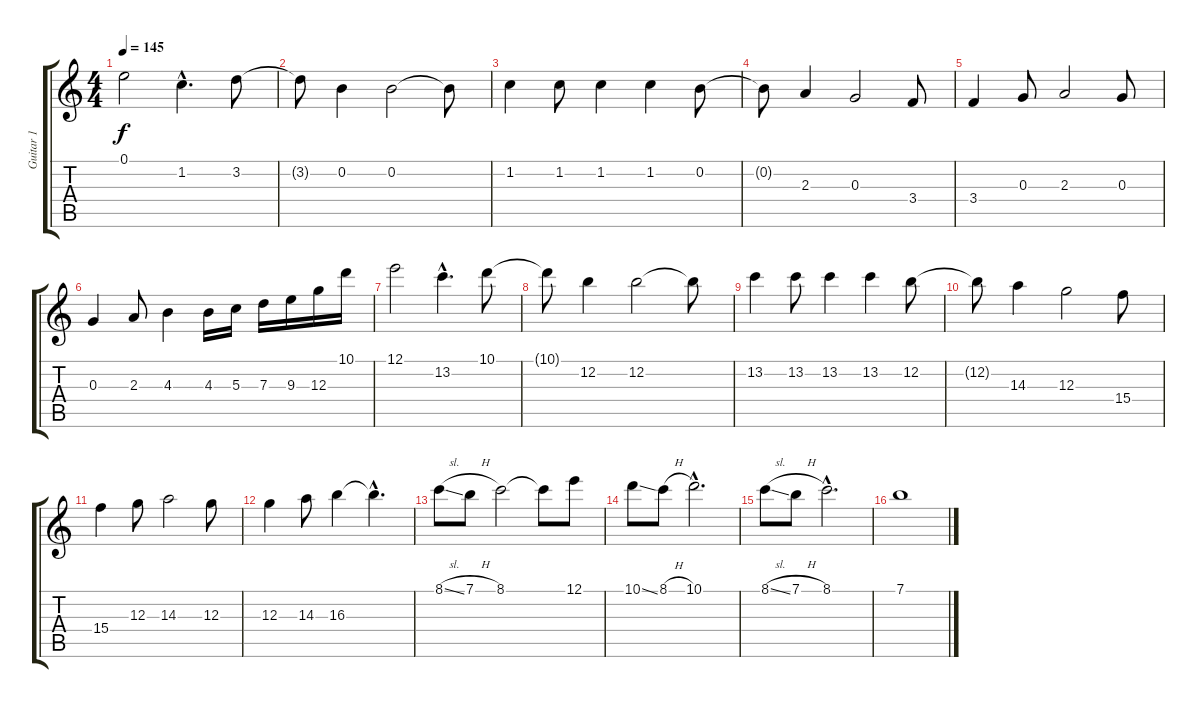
\track ("Guitar 1" "Guitar 1") {instrument distortionguitar}
\staff {score tabs}
\tuning (E4 B3 G3 D3 A2 E2) {hide}
\ts (4 4)
\tempo 145
\clef g2
\ks c
0.1.2{dy f instrument distortionguitar} 1.2{hac}.4{d} 3.2.8 |
3.2{t}.8 0.2.4 0.2.2 0.2{t}.8 |
1.2.4 1.2.8 1.2.4 1.2.4 0.2.8 |
0.2{t}.8 2.3.4 0.3.2 3.4.8 |
3.4.4 0.3.8 2.3.2 0.3.8 |
0.3.4 2.3.8 4.3.4 4.3.16 5.3.16 7.3.16 9.3.16 12.3.16 10.1.16 |
12.1.2 13.2{hac}.4{d} 10.1.8 |
10.1{t}.8 12.2.4 12.2.2 12.2{t}.8 |
13.2.4 13.2.8 13.2.4 13.2.4 12.2.8 |
12.2{t}.8 14.3.4 12.3.2 15.4.8 |
15.4.4 12.3.8 14.3.2 12.3.8 |
12.3.4 14.3.8 16.3.4 16.3{hac t}.4{d} |
8.1{sl}.8{instrument acousticguitarnylon} 7.1{h}.8 8.1.2 8.1{t}.8 12.1.8 |
10.1{ss}.8 8.1{h}.8 10.1{hac}.2{d} |
8.1{sl}.8 7.1{h}.8 8.1{hac}.2{d} |
7.1.1
